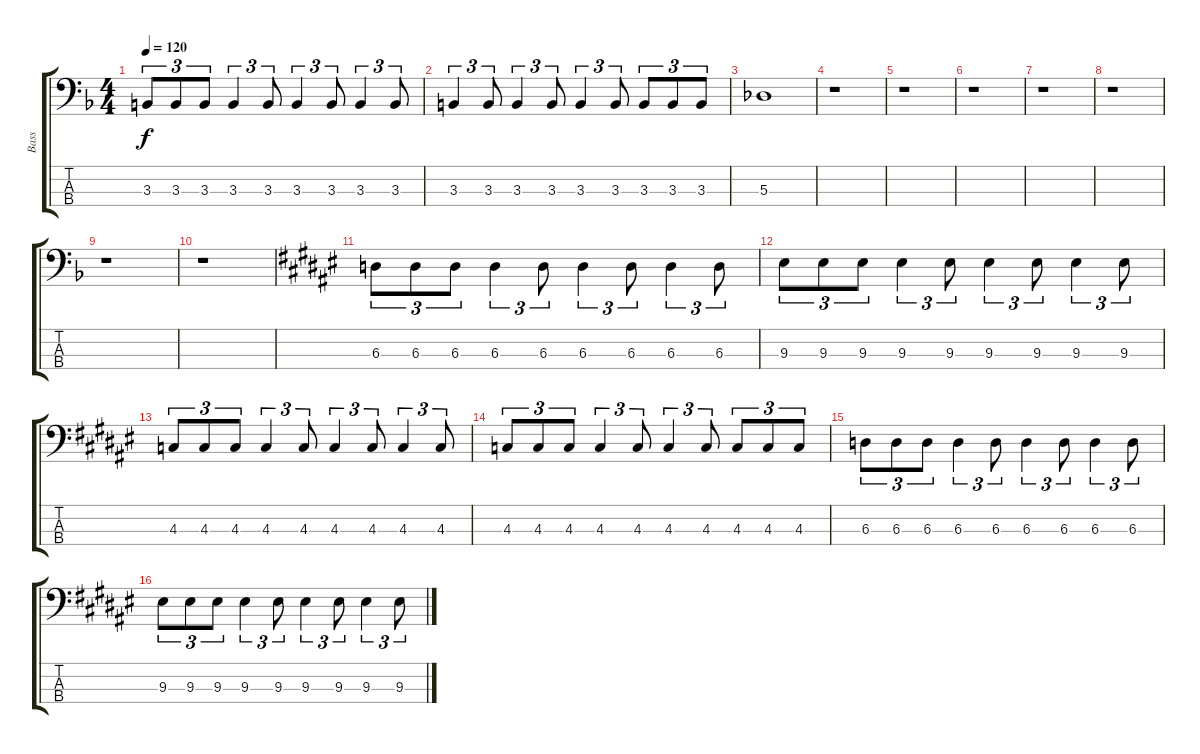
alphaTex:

\track ("Bass" "Bass") {instrument electricbassfinger}
\staff {score tabs}
\tuning (Gb2 Db2 Ab1 Eb1) {hide}
\ts (4 4)
\tempo 120
\clef f4
\ks dminor
3.3.8{tu (3 2) dy f} 3.3.8{tu (3 2)} 3.3.8{tu (3 2)} 3.3.4{tu (3 2)} 3.3.8{tu (3 2)} 3.3.4{tu (3 2)} 3.3.8{tu (3 2)} 3.3.4{tu (3 2)} 3.3.8{tu (3 2)} |
3.3.4{tu (3 2)} 3.3.8{tu (3 2)} 3.3.4{tu (3 2)} 3.3.8{tu (3 2)} 3.3.4{tu (3 2)} 3.3.8{tu (3 2)} 3.3.8{tu (3 2)} 3.3.8{tu (3 2)} 3.3.8{tu (3 2)} |
5.3.1 |
r.1 |
r.1 |
r.1 |
r.1 |
r.1 |
r.1 |
r.1 |
\ks d#minor
6.3.8{tu (3 2)} 6.3.8{tu (3 2)} 6.3.8{tu (3 2)} 6.3.4{tu (3 2)} 6.3.8{tu (3 2)} 6.3.4{tu (3 2)} 6.3.8{tu (3 2)} 6.3.4{tu (3 2)} 6.3.8{tu (3 2)} |
9.3.8{tu (3 2)} 9.3.8{tu (3 2)} 9.3.8{tu (3 2)} 9.3.4{tu (3 2)} 9.3.8{tu (3 2)} 9.3.4{tu (3 2)} 9.3.8{tu (3 2)} 9.3.4{tu (3 2)} 9.3.8{tu (3 2)} |
4.3.8{tu (3 2)} 4.3.8{tu (3 2)} 4.3.8{tu (3 2)} 4.3.4{tu (3 2)} 4.3.8{tu (3 2)} 4.3.4{tu (3 2)} 4.3.8{tu (3 2)} 4.3.4{tu (3 2)} 4.3.8{tu (3 2)} |
4.3.8{tu (3 2)} 4.3.8{tu (3 2)} 4.3.8{tu (3 2)} 4.3.4{tu (3 2)} 4.3.8{tu (3 2)} 4.3.4{tu (3 2)} 4.3.8{tu (3 2)} 4.3.8{tu (3 2)} 4.3.8{tu (3 2)} 4.3.8{tu (3 2)} |
6.3.8{tu (3 2)} 6.3.8{tu (3 2)} 6.3.8{tu (3 2)} 6.3.4{tu (3 2)} 6.3.8{tu (3 2)} 6.3.4{tu (3 2)} 6.3.8{tu (3 2)} 6.3.4{tu (3 2)} 6.3.8{tu (3 2)} |
9.3.8{tu (3 2)} 9.3.8{tu (3 2)} 9.3.8{tu (3 2)} 9.3.4{tu (3 2)} 9.3.8{tu (3 2)} 9.3.4{tu (3 2)} 9.3.8{tu (3 2)} 9.3.4{tu (3 2)} 9.3.8{tu (3 2)}
